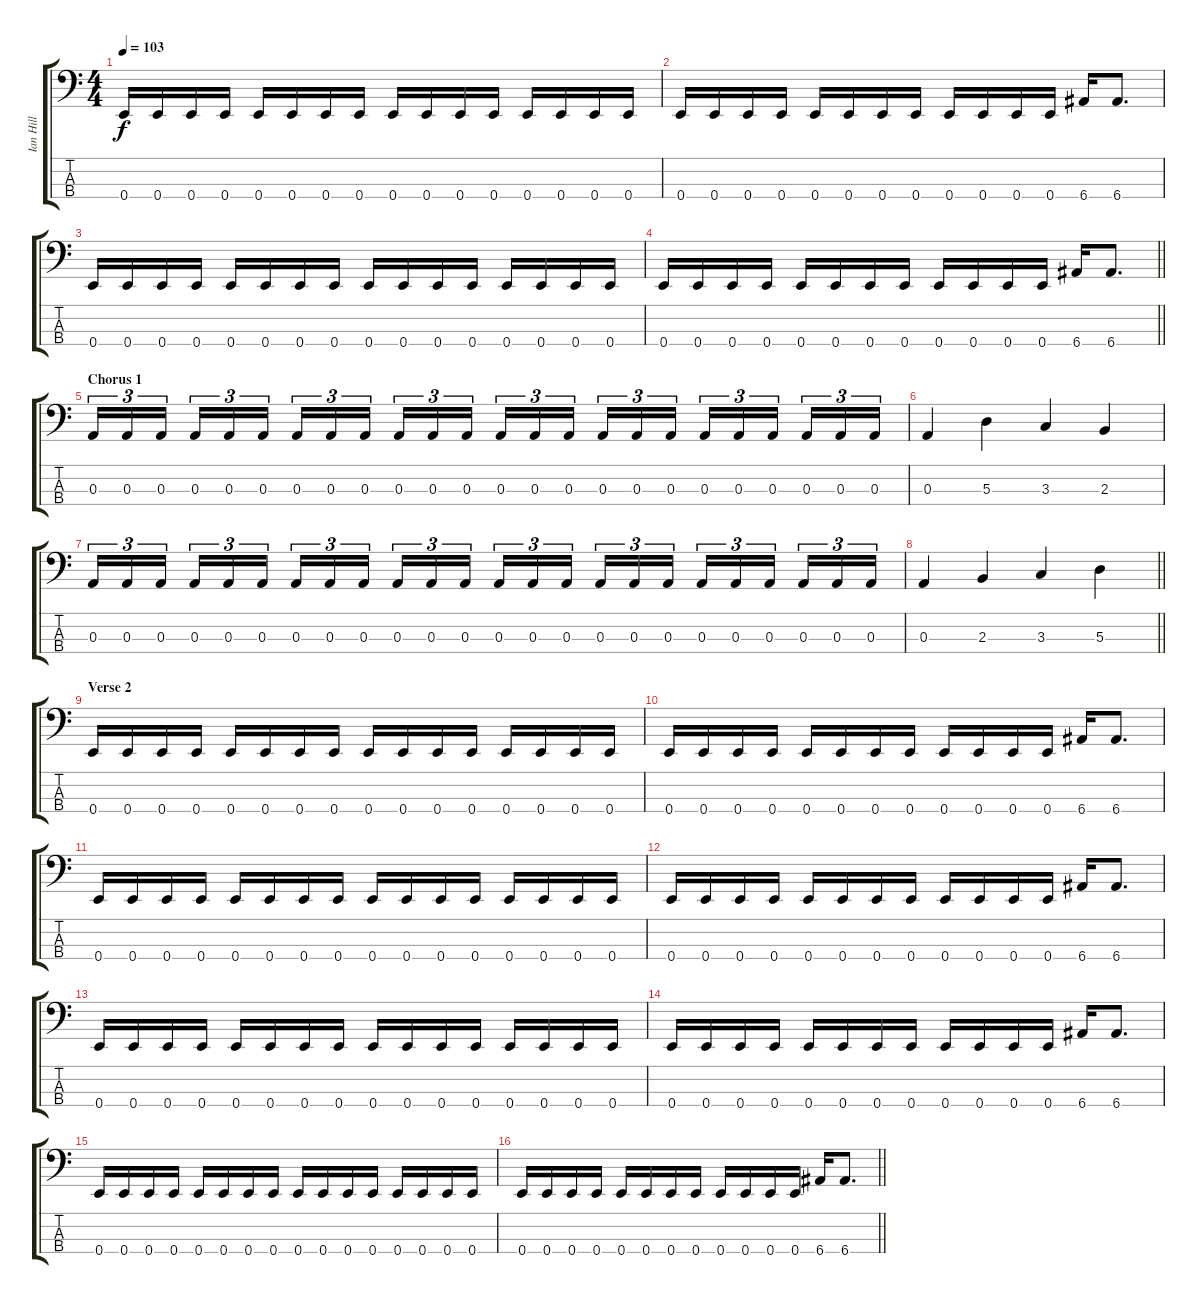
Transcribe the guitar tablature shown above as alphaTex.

\track ("Ian Hill" "Ian Hill") {instrument electricbasspick}
\staff {score tabs}
\tuning (G2 D2 A1 E1) {hide}
\ts (4 4)
\tempo 103
\clef f4
\ks c
0.4.16{dy f} 0.4.16 0.4.16 0.4.16 0.4.16 0.4.16 0.4.16 0.4.16 0.4.16 0.4.16 0.4.16 0.4.16 0.4.16 0.4.16 0.4.16 0.4.16 |
0.4.16 0.4.16 0.4.16 0.4.16 0.4.16 0.4.16 0.4.16 0.4.16 0.4.16 0.4.16 0.4.16 0.4.16 6.4.16 6.4.8{d} |
0.4.16 0.4.16 0.4.16 0.4.16 0.4.16 0.4.16 0.4.16 0.4.16 0.4.16 0.4.16 0.4.16 0.4.16 0.4.16 0.4.16 0.4.16 0.4.16 |
\barLineRight lightlight
0.4.16 0.4.16 0.4.16 0.4.16 0.4.16 0.4.16 0.4.16 0.4.16 0.4.16 0.4.16 0.4.16 0.4.16 6.4.16 6.4.8{d} |
\section ("" "Chorus 1")
0.3.16{tu (3 2)} 0.3.16{tu (3 2)} 0.3.16{tu (3 2) beam splitsecondary} 0.3.16{tu (3 2)} 0.3.16{tu (3 2)} 0.3.16{tu (3 2)} 0.3.16{tu (3 2)} 0.3.16{tu (3 2)} 0.3.16{tu (3 2) beam splitsecondary} 0.3.16{tu (3 2)} 0.3.16{tu (3 2)} 0.3.16{tu (3 2)} 0.3.16{tu (3 2)} 0.3.16{tu (3 2)} 0.3.16{tu (3 2) beam splitsecondary} 0.3.16{tu (3 2)} 0.3.16{tu (3 2)} 0.3.16{tu (3 2)} 0.3.16{tu (3 2)} 0.3.16{tu (3 2)} 0.3.16{tu (3 2) beam splitsecondary} 0.3.16{tu (3 2)} 0.3.16{tu (3 2)} 0.3.16{tu (3 2)} |
0.3.4 5.3.4 3.3.4 2.3.4 |
0.3.16{tu (3 2)} 0.3.16{tu (3 2)} 0.3.16{tu (3 2) beam splitsecondary} 0.3.16{tu (3 2)} 0.3.16{tu (3 2)} 0.3.16{tu (3 2)} 0.3.16{tu (3 2)} 0.3.16{tu (3 2)} 0.3.16{tu (3 2) beam splitsecondary} 0.3.16{tu (3 2)} 0.3.16{tu (3 2)} 0.3.16{tu (3 2)} 0.3.16{tu (3 2)} 0.3.16{tu (3 2)} 0.3.16{tu (3 2) beam splitsecondary} 0.3.16{tu (3 2)} 0.3.16{tu (3 2)} 0.3.16{tu (3 2)} 0.3.16{tu (3 2)} 0.3.16{tu (3 2)} 0.3.16{tu (3 2) beam splitsecondary} 0.3.16{tu (3 2)} 0.3.16{tu (3 2)} 0.3.16{tu (3 2)} |
\barLineRight lightlight
0.3.4 2.3.4 3.3.4 5.3.4 |
\section ("" "Verse 2")
0.4.16 0.4.16 0.4.16 0.4.16 0.4.16 0.4.16 0.4.16 0.4.16 0.4.16 0.4.16 0.4.16 0.4.16 0.4.16 0.4.16 0.4.16 0.4.16 |
0.4.16 0.4.16 0.4.16 0.4.16 0.4.16 0.4.16 0.4.16 0.4.16 0.4.16 0.4.16 0.4.16 0.4.16 6.4.16 6.4.8{d} |
0.4.16 0.4.16 0.4.16 0.4.16 0.4.16 0.4.16 0.4.16 0.4.16 0.4.16 0.4.16 0.4.16 0.4.16 0.4.16 0.4.16 0.4.16 0.4.16 |
0.4.16 0.4.16 0.4.16 0.4.16 0.4.16 0.4.16 0.4.16 0.4.16 0.4.16 0.4.16 0.4.16 0.4.16 6.4.16 6.4.8{d} |
0.4.16 0.4.16 0.4.16 0.4.16 0.4.16 0.4.16 0.4.16 0.4.16 0.4.16 0.4.16 0.4.16 0.4.16 0.4.16 0.4.16 0.4.16 0.4.16 |
0.4.16 0.4.16 0.4.16 0.4.16 0.4.16 0.4.16 0.4.16 0.4.16 0.4.16 0.4.16 0.4.16 0.4.16 6.4.16 6.4.8{d} |
0.4.16 0.4.16 0.4.16 0.4.16 0.4.16 0.4.16 0.4.16 0.4.16 0.4.16 0.4.16 0.4.16 0.4.16 0.4.16 0.4.16 0.4.16 0.4.16 |
\barLineRight lightlight
0.4.16 0.4.16 0.4.16 0.4.16 0.4.16 0.4.16 0.4.16 0.4.16 0.4.16 0.4.16 0.4.16 0.4.16 6.4.16 6.4.8{d}
